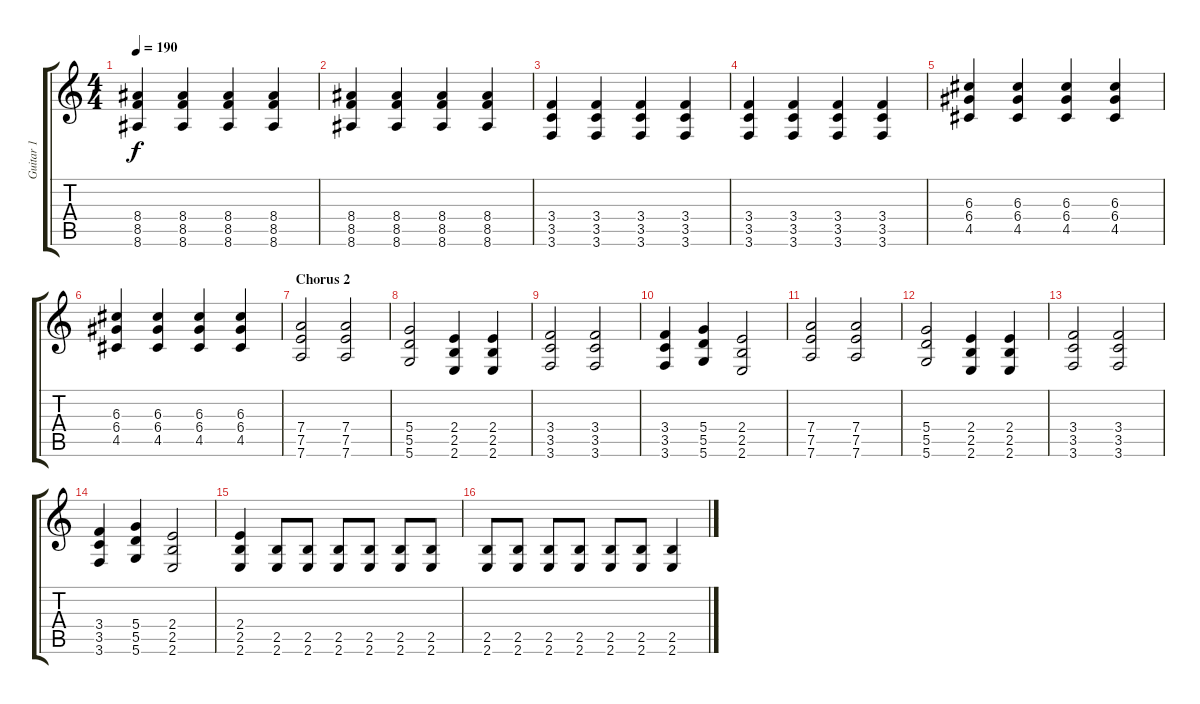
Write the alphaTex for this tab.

\track ("Guitar 1" "Guitar 1") {instrument distortionguitar}
\staff {score tabs}
\tuning (E4 B3 G3 D3 A2 D2) {hide}
\ts (4 4)
\tempo 190
\clef g2
\ks c
(8.4 8.5 8.6).4{dy f} (8.4 8.5 8.6).4 (8.4 8.5 8.6).4 (8.4 8.5 8.6).4 |
(8.4 8.5 8.6).4 (8.4 8.5 8.6).4 (8.4 8.5 8.6).4 (8.4 8.5 8.6).4 |
(3.4 3.5 3.6).4 (3.4 3.5 3.6).4 (3.4 3.5 3.6).4 (3.4 3.5 3.6).4 |
(3.4 3.5 3.6).4 (3.4 3.5 3.6).4 (3.4 3.5 3.6).4 (3.4 3.5 3.6).4 |
(6.3 6.4 4.5).4 (6.3 6.4 4.5).4 (6.3 6.4 4.5).4 (6.3 6.4 4.5).4 |
(6.3 6.4 4.5).4 (6.3 6.4 4.5).4 (6.3 6.4 4.5).4 (6.3 6.4 4.5).4 |
\section ("" "Chorus 2")
(7.4 7.5 7.6).2 (7.4 7.5 7.6).2 |
(5.4 5.5 5.6).2 (2.4 2.5 2.6).4 (2.4 2.5 2.6).4 |
(3.4 3.5 3.6).2 (3.4 3.5 3.6).2 |
(3.4 3.5 3.6).4 (5.4 5.5 5.6).4 (2.4 2.5 2.6).2 |
(7.4 7.5 7.6).2 (7.4 7.5 7.6).2 |
(5.4 5.5 5.6).2 (2.4 2.5 2.6).4 (2.4 2.5 2.6).4 |
(3.4 3.5 3.6).2 (3.4 3.5 3.6).2 |
(3.4 3.5 3.6).4 (5.4 5.5 5.6).4 (2.4 2.5 2.6).2 |
(2.4 2.5 2.6).4 (2.5 2.6).8 (2.5 2.6).8 (2.5 2.6).8 (2.5 2.6).8 (2.5 2.6).8 (2.5 2.6).8 |
(2.5 2.6).8 (2.5 2.6).8 (2.5 2.6).8 (2.5 2.6).8 (2.5 2.6).8 (2.5 2.6).8 (2.5 2.6).4
